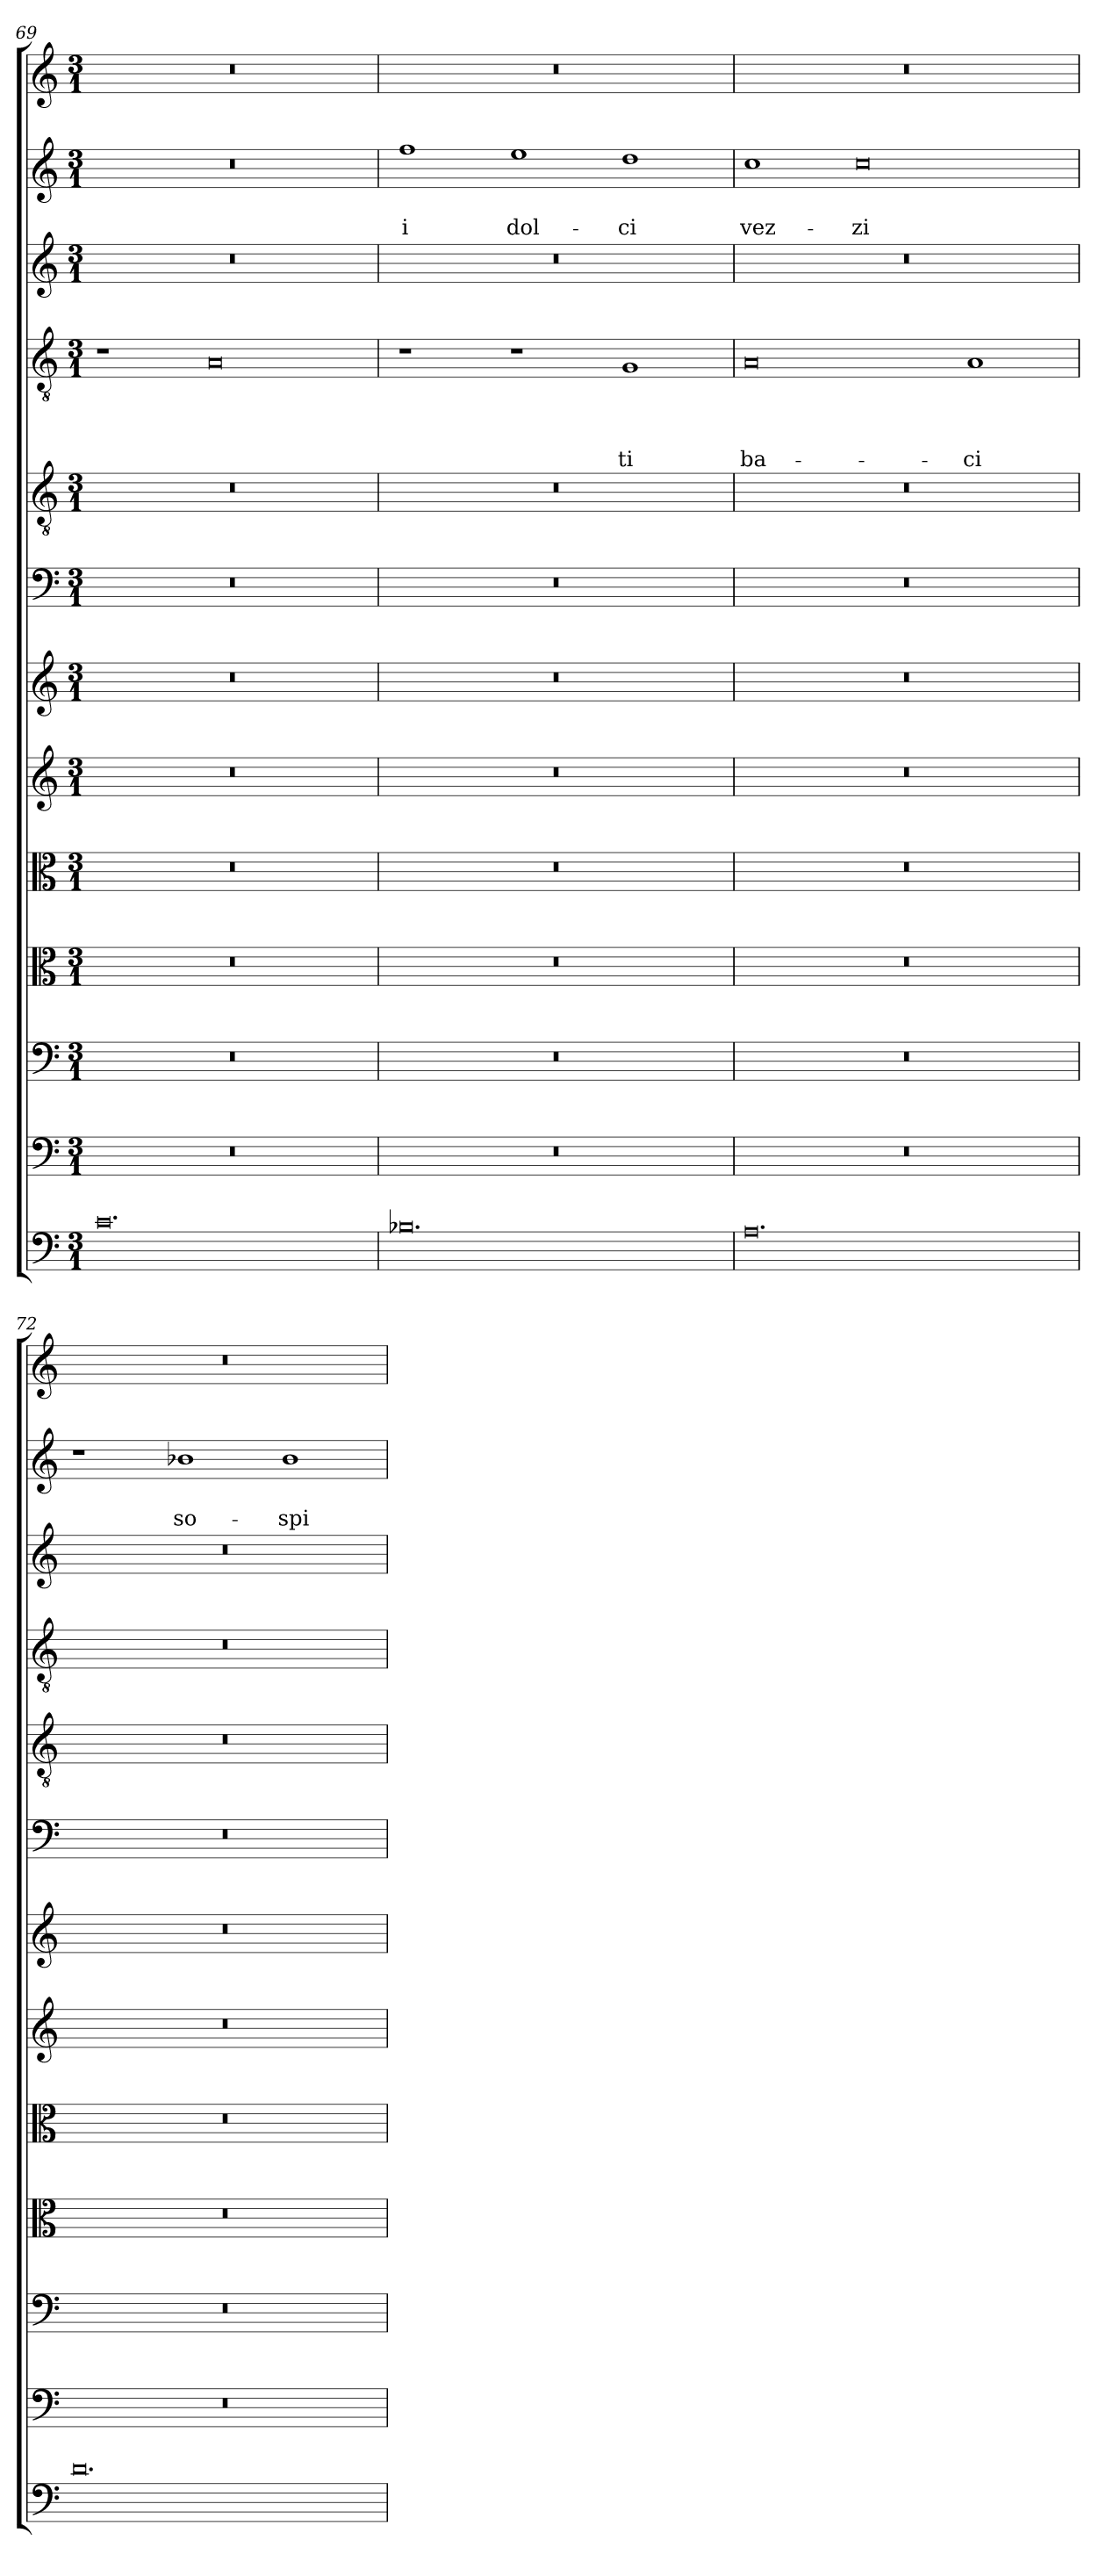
**kern	**kern	**kern	**kern	**kern	**kern	**kern	**kern	**kern	**kern	**text	**text	**text	**text	**kern	**kern	**text	**text	**kern
*part13	*part12	*part11	*part10	*part9	*part8	*part7	*part6	*part5	*part4	*part4	*part4	*part4	*part4	*part3	*part2	*part2	*part2	*part1
*staff13	*staff12	*staff11	*staff10	*staff9	*staff8	*staff7	*staff6	*staff5	*staff4	*staff4	*staff4	*staff4	*staff4	*staff3	*staff2	*staff2	*staff2	*staff1
*clefF4	*clefF4	*clefF4	*clefC3	*clefC3	*clefG2	*clefG2	*clefF4	*clefGv2	*clefGv2	*	*	*	*	*clefG2	*clefG2	*	*	*clefG2
*k[]	*k[]	*k[]	*k[]	*k[]	*k[]	*k[]	*k[]	*k[]	*k[]	*	*	*	*	*k[]	*k[]	*	*	*k[]
*C:	*C:	*C:	*C:	*C:	*C:	*C:	*C:	*C:	*C:	*	*	*	*	*C:	*C:	*	*	*C:
*M3/1	*M3/1	*M3/1	*M3/1	*M3/1	*M3/1	*M3/1	*M3/1	*M3/1	*M3/1	*	*	*	*	*M3/1	*M3/1	*	*	*M3/1
=69	=69	=69	=69	=69	=69	=69	=69	=69	=69	=69	=69	=69	=69	=69	=69	=69	=69	=69
0.c	0.r	0.r	0.r	0.r	0.r	0.r	0.r	0.r	1r	.	.	.	.	0.r	0.r	.	.	0.r
.	.	.	.	.	.	.	.	.	0A	.	.	.	.	.	.	.	.	.
=70	=70	=70	=70	=70	=70	=70	=70	=70	=70	=70	=70	=70	=70	=70	=70	=70	=70	=70
!	!	!	!	!	!	!	!	!	!	!	!	!	!	!	!	!	!LO:LY:b	!
0.B-X	0.r	0.r	0.r	0.r	0.r	0.r	0.r	0.r	1r	.	.	.	.	0.r	1ff	.	i	0.r
!	!	!	!	!	!	!	!	!	!	!	!	!	!	!	!	!	!LO:LY:b	!
.	.	.	.	.	.	.	.	.	1r	.	.	.	.	.	1ee	.	dol-	.
!	!	!	!	!	!	!	!	!	!	!	!	!	!LO:LY:b	!	!	!	!LO:LY:b	!
.	.	.	.	.	.	.	.	.	1G	.	.	.	-ti	.	1dd	.	-ci	.
=71	=71	=71	=71	=71	=71	=71	=71	=71	=71	=71	=71	=71	=71	=71	=71	=71	=71	=71
!	!	!	!	!	!	!	!	!	!	!	!	!	!LO:LY:b	!	!	!	!LO:LY:b	!
0.A	0.r	0.r	0.r	0.r	0.r	0.r	0.r	0.r	0A	.	.	.	ba-	0.r	1cc	.	vez-	0.r
!	!	!	!	!	!	!	!	!	!	!	!	!	!	!	!	!	!LO:LY:b	!
.	.	.	.	.	.	.	.	.	.	.	.	.	.	.	0cc	.	-zi	.
!	!	!	!	!	!	!	!	!	!	!	!	!	!LO:LY:b	!	!	!	!	!
.	.	.	.	.	.	.	.	.	1A	.	.	.	-ci	.	.	.	.	.
=72	=72	=72	=72	=72	=72	=72	=72	=72	=72	=72	=72	=72	=72	=72	=72	=72	=72	=72
0.d	0.r	0.r	0.r	0.r	0.r	0.r	0.r	0.r	0.r	.	.	.	.	0.r	1r	.	.	0.r
!	!	!	!	!	!	!	!	!	!	!	!	!	!	!	!	!	!LO:LY:b	!
.	.	.	.	.	.	.	.	.	.	.	.	.	.	.	1b-X	.	so-	.
!	!	!	!	!	!	!	!	!	!	!	!	!	!	!	!	!	!LO:LY:b	!
.	.	.	.	.	.	.	.	.	.	.	.	.	.	.	1b-	.	-spi-	.
=	=	=	=	=	=	=	=	=	=	=	=	=	=	=	=	=	=	=
*-	*-	*-	*-	*-	*-	*-	*-	*-	*-	*-	*-	*-	*-	*-	*-	*-	*-	*-
